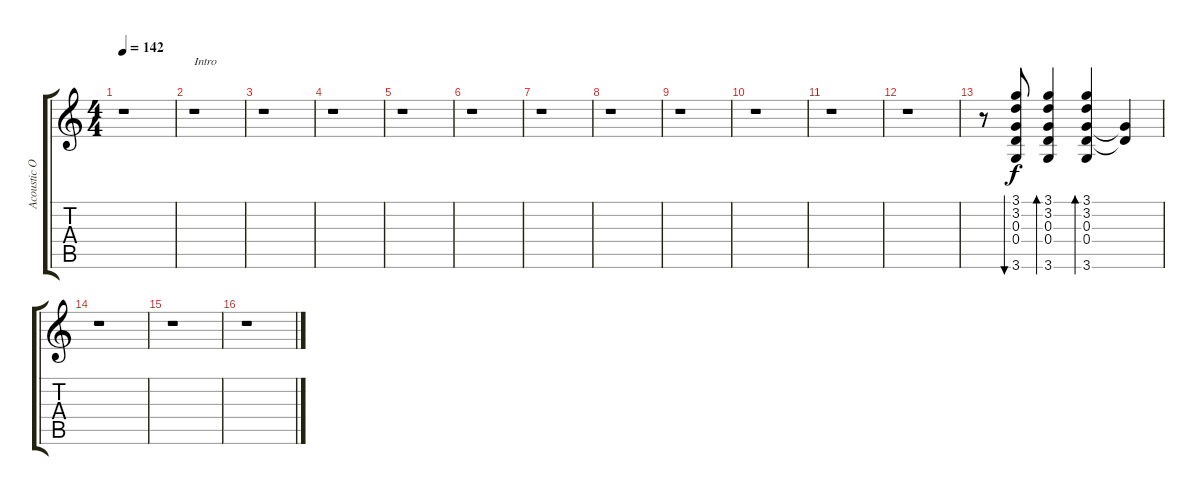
\track ("Acoustic Overdub" "Acoustic O") {instrument acousticguitarsteel}
\staff {score tabs}
\tuning (E4 B3 G3 D3 A2 E2) {hide}
\ts (4 4)
\tempo 142
\clef g2
\ks c
r.1{dy f instrument acousticguitarsteel} |
r.1{txt "Intro"} |
r.1 |
r.1 |
r.1 |
r.1 |
r.1 |
r.1 |
r.1 |
r.1 |
r.1 |
r.1 |
r.8 (3.1 3.2 0.3 0.4 3.6).8{bu 60} (3.1 3.2 0.3 0.4 3.6).4{bd 60} (3.1 3.2 0.3 0.4 3.6).4{bd 60} (0.3{t} 0.4{t}).4 |
r.1 |
r.1 |
r.1
